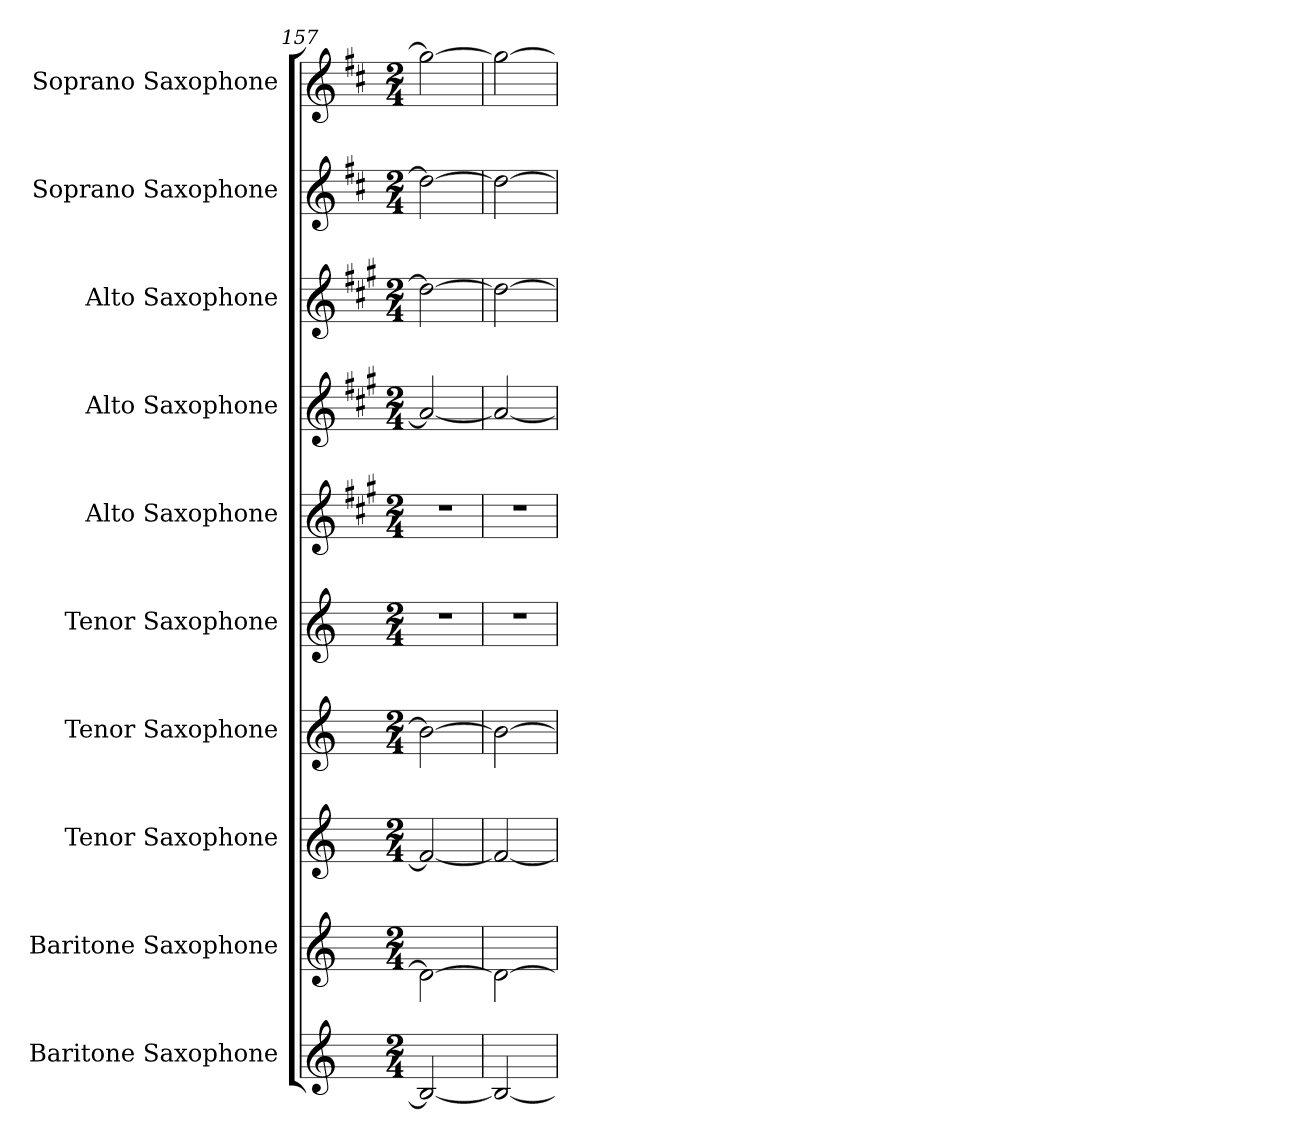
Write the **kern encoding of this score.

**kern	**kern	**kern	**kern	**kern	**kern	**kern	**kern	**kern	**kern
*part10	*part9	*part8	*part7	*part6	*part5	*part4	*part3	*part2	*part1
*staff10	*staff9	*staff8	*staff7	*staff6	*staff5	*staff4	*staff3	*staff2	*staff1
*I"Baritone Saxophone	*I"Baritone Saxophone	*I"Tenor Saxophone	*I"Tenor Saxophone	*I"Tenor Saxophone	*I"Alto Saxophone	*I"Alto Saxophone	*I"Alto Saxophone	*I"Soprano Saxophone	*I"Soprano Saxophone
*I'Bar. Sax.	*I'Bar. Sax.	*I'T. Sax.	*I'T. Sax.	*I'T. Sax.	*I'A. Sax.	*I'A. Sax.	*I'A. Sax.	*I'S. Sax.	*I'S. Sax.
*clefG2	*clefG2	*clefG2	*clefG2	*clefG2	*clefG2	*clefG2	*clefG2	*clefG2	*clefG2
*ITrd12c21	*ITrd12c21	*ITrd8c14	*ITrd8c14	*ITrd8c14	*ITrd5c9	*ITrd5c9	*ITrd5c9	*ITrd1c2	*ITrd1c2
*k[]	*k[]	*k[]	*k[]	*k[]	*k[]	*k[]	*k[]	*k[]	*k[]
*M2/4	*M2/4	*M2/4	*M2/4	*M2/4	*M2/4	*M2/4	*M2/4	*M2/4	*M2/4
=157	=157	=157	=157	=157	=157	=157	=157	=157	=157
2BB-/_	2D-\_	2F#/_	2B-\_	2r	2r	2c#/_	2f#\_	2cc#\_	2ff#\_
=158	=158	=158	=158	=158	=158	=158	=158	=158	=158
2BB-/_	2D-\_	2F#/_	2B-\_	2r	2r	2c#/_	2f#\_	2cc#\_	2ff#\_
=	=	=	=	=	=	=	=	=	=
*-	*-	*-	*-	*-	*-	*-	*-	*-	*-
